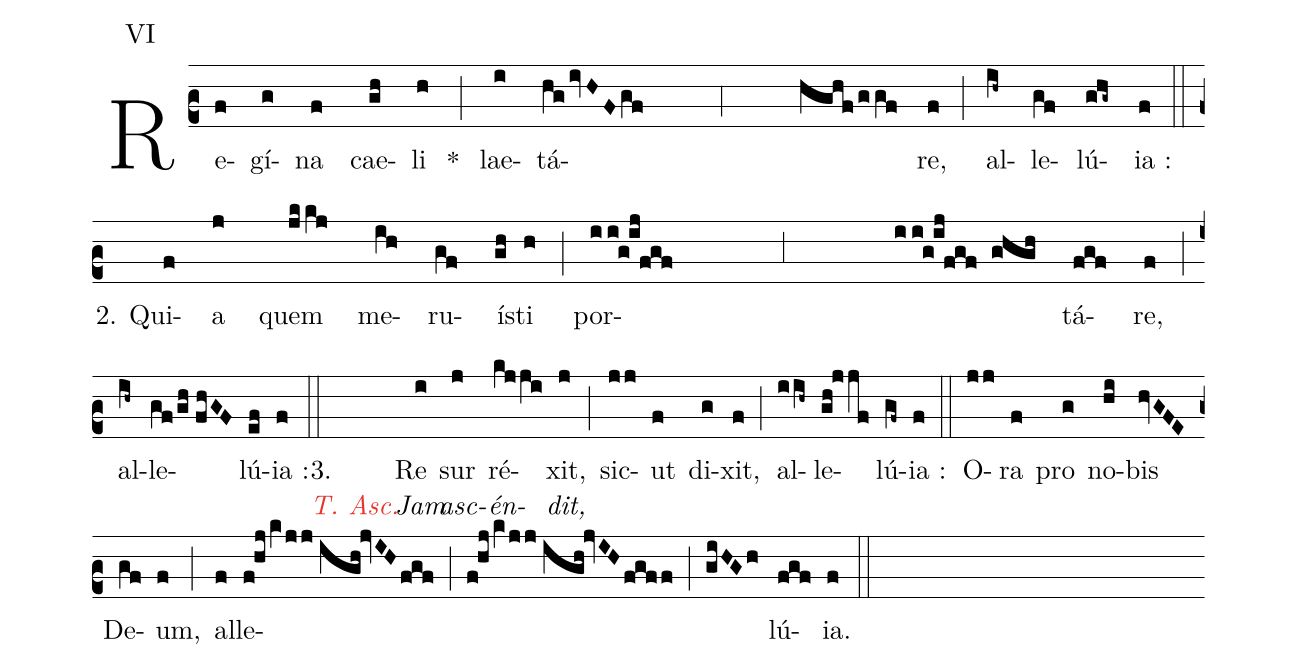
annotation: VI;
%%
(c2) Re(f)gí(g)na(f) cae(gh)li(h) *(;)
lae(i)tá(hgivHFgf,4hghf/ggf)re,(f) (;)
al(ih~)le(gf)lú(ghg~){ia} :(f) (::) (z)
2. Qui(f)a(j) quem(jkkj) me(ih)ru(gf)í(gh)sti(h) (;)
por(ii!g!ij!fgf,3ii!g!ij!fgf//ghgh)tá(f[oh:h]g[oh:h]f[oh:h])re,(f) (;) (z)
al(ih~)le(gf/gh//fhGF)lú(ef){ia} :(f) (::)
3. [<c>T. Asc.</c>]()()()() Re[Jam](i) sur[asc-](j) ré[én-](kj/ji)xit,[dit,](j) (;)
sic(jj)ut(f) di(g)xit,(f) (;)
al(iih~)le(gh!jjf)lú(gf~){ia} :(f) (::)
O(jj)ra(f) pro(g) no(hi)bis(hvGFE) De(gf)um,(f) (;)
al(f)le(f!hjkVjj//igh!jvIHfgf)(;)
(f!hjkVjj//igh!jvIHfgff) (;)
(giHGh)lú(f[oh:h]g[oh:h]f[oh:h]){ia}.(f) (::)
